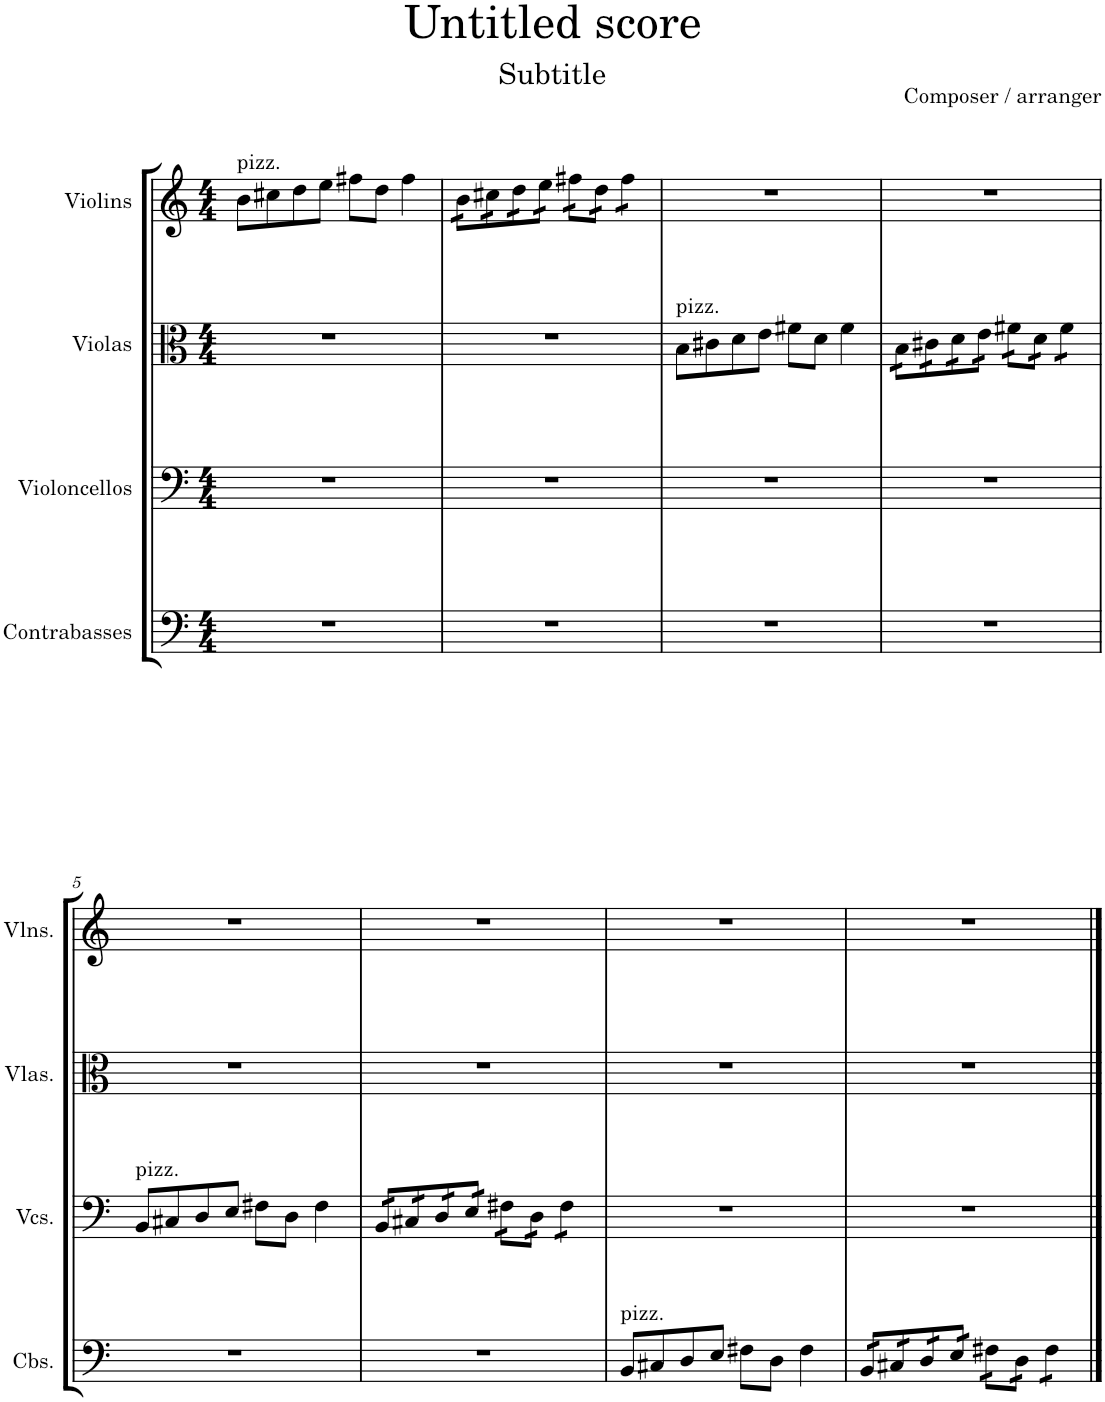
**kern	**kern	**kern	**kern
*part4	*part3	*part2	*part1
*staff4	*staff3	*staff2	*staff1
*I"Contrabasses	*I"Violoncellos	*I"Violas	*I"Violins
*I'Cbs.	*I'Vcs.	*I'Vlas.	*I'Vlns.
*clefF4	*clefF4	*clefC3	*clefG2
*Trd7c12	*	*	*
*k[]	*k[]	*k[]	*k[]
*M4/4	*M4/4	*M4/4	*M4/4
=1	=1	=1	=1
!	!	!	!LO:TX:a:t=pizz.
1r	1r	1r	8b\L
.	.	.	8cc#X\
.	.	.	8dd\
.	.	.	8ee\J
.	.	.	8ff#X\L
.	.	.	8dd\J
.	.	.	4ff#\
=2	=2	=2	=2
*	*	*	*tremolo
1r	1r	1r	16b\LL
.	.	.	16b\
.	.	.	16cc#X\
.	.	.	16cc#X\
.	.	.	16dd\
.	.	.	16dd\
.	.	.	16ee\
.	.	.	16ee\JJ
.	.	.	16ff#X\LL
.	.	.	16ff#X\
.	.	.	16dd\
.	.	.	16dd\JJ
.	.	.	8ff#\L
.	.	.	8ff#\J
*	*	*	*Xtremolo
=3	=3	=3	=3
!	!	!LO:TX:a:t=pizz.	!
1r	1r	8B\L	1r
.	.	8c#X\	.
.	.	8d\	.
.	.	8e\J	.
.	.	8f#X\L	.
.	.	8d\J	.
.	.	4f#\	.
=4	=4	=4	=4
*	*	*tremolo	*
1r	1r	16B\LL	1r
.	.	16B\	.
.	.	16c#X\	.
.	.	16c#X\	.
.	.	16d\	.
.	.	16d\	.
.	.	16e\	.
.	.	16e\JJ	.
.	.	16f#X\LL	.
.	.	16f#X\	.
.	.	16d\	.
.	.	16d\JJ	.
.	.	8f#\L	.
.	.	8f#\J	.
*	*	*Xtremolo	*
!!LO:LB:g=z
=5	=5	=5	=5
!	!LO:TX:a:t=pizz.	!	!
1r	8BB/L	1r	1r
.	8C#X/	.	.
.	8D/	.	.
.	8E/J	.	.
.	8F#X\L	.	.
.	8D\J	.	.
.	4F#\	.	.
=6	=6	=6	=6
*	*tremolo	*	*
1r	16BB/LL	1r	1r
.	16BB/	.	.
.	16C#X/	.	.
.	16C#X/	.	.
.	16D/	.	.
.	16D/	.	.
.	16E/	.	.
.	16E/JJ	.	.
.	16F#X\LL	.	.
.	16F#X\	.	.
.	16D\	.	.
.	16D\JJ	.	.
.	8F#\L	.	.
.	8F#\J	.	.
*	*Xtremolo	*	*
=7	=7	=7	=7
!LO:TX:a:t=pizz.	!	!	!
8BB/L	1r	1r	1r
8C#X/	.	.	.
8D/	.	.	.
8E/J	.	.	.
8F#X\L	.	.	.
8D\J	.	.	.
4F#\	.	.	.
=8	=8	=8	=8
*tremolo	*	*	*
16BB/LL	1r	1r	1r
16BB/	.	.	.
16C#X/	.	.	.
16C#X/	.	.	.
16D/	.	.	.
16D/	.	.	.
16E/	.	.	.
16E/JJ	.	.	.
16F#X\LL	.	.	.
16F#X\	.	.	.
16D\	.	.	.
16D\JJ	.	.	.
8F#\L	.	.	.
8F#\J	.	.	.
*Xtremolo	*	*	*
==	==	==	==
*-	*-	*-	*-
